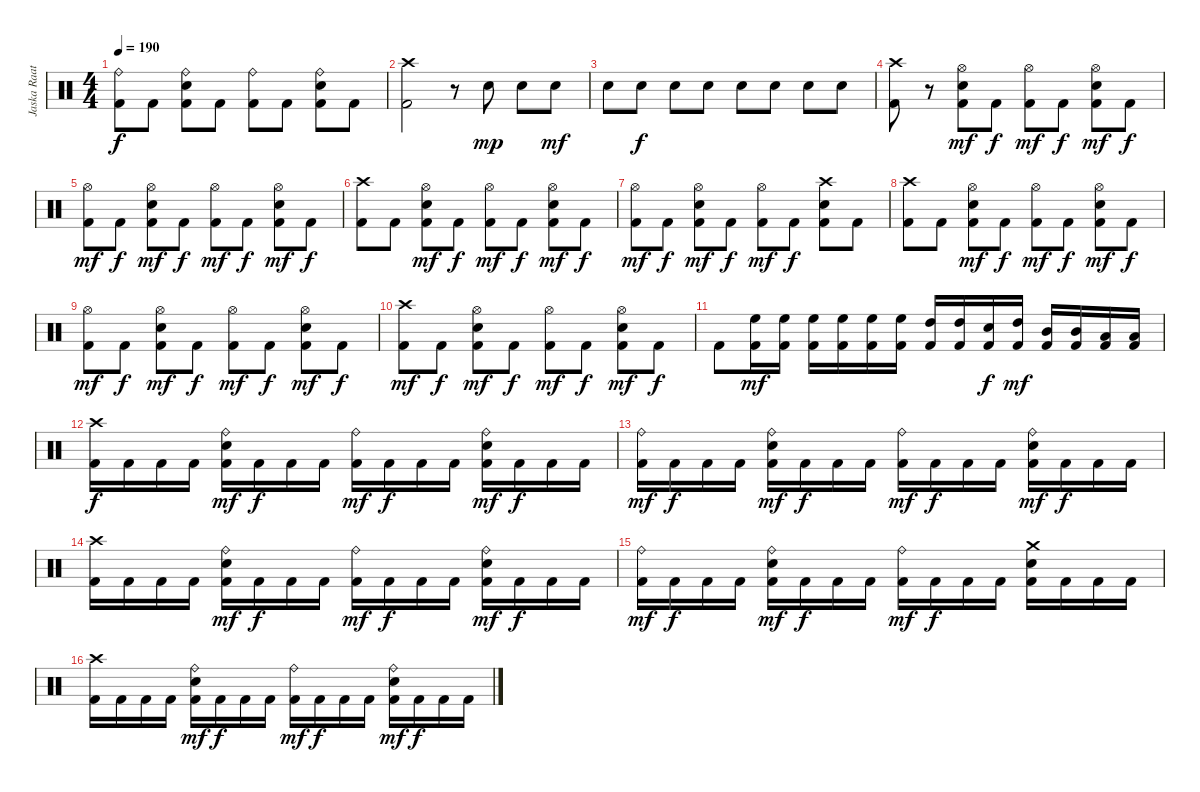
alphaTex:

\track ("Jaska Raatikainen" "Jaska Raat") {instrument percussion}
\staff {score}
\articulation defaults
\ts (4 4)
\tempo 190
\clef neutral
\ks c
("Ride (bell)" "Kick (hit) 2").8{dy f} "Kick (hit) 2".8 ("Ride (bell)" "Snare (hit) 2" "Kick (hit) 2").8 "Kick (hit) 2".8 ("Ride (bell)" "Kick (hit) 2").8 "Kick (hit) 2".8 ("Ride (bell)" "Snare (hit) 2" "Kick (hit) 2").8 "Kick (hit) 2".8 |
("Crash high (hit)" "Kick (hit) 2").2 r.8 "Snare (hit) 2".8{dy mp} "Snare (hit) 2".8 "Snare (hit) 2".8{dy mf} |
"Snare (hit) 2".8 "Snare (hit) 2".8{dy f} "Snare (hit) 2".8 "Snare (hit) 2".8 "Snare (hit) 2".8 "Snare (hit) 2".8 "Snare (hit) 2".8 "Snare (hit) 2".8 |
("Crash high (hit)" "Kick (hit) 2").8 r.8 ("Hi-Hat (open)" "Snare (hit) 2" "Kick (hit) 2").8{dy mf} "Kick (hit) 2".8{dy f} ("Hi-Hat (open)" "Kick (hit) 2").8{dy mf} "Kick (hit) 2".8{dy f} ("Hi-Hat (open)" "Snare (hit) 2" "Kick (hit) 2").8{dy mf} "Kick (hit) 2".8{dy f} |
("Hi-Hat (open)" "Kick (hit) 2").8{dy mf} "Kick (hit) 2".8{dy f} ("Hi-Hat (open)" "Snare (hit) 2" "Kick (hit) 2").8{dy mf} "Kick (hit) 2".8{dy f} ("Hi-Hat (open)" "Kick (hit) 2").8{dy mf} "Kick (hit) 2".8{dy f} ("Hi-Hat (open)" "Snare (hit) 2" "Kick (hit) 2").8{dy mf} "Kick (hit) 2".8{dy f} |
("Crash high (hit)" "Kick (hit) 2").8 "Kick (hit) 2".8 ("Hi-Hat (open)" "Snare (hit) 2" "Kick (hit) 2").8{dy mf} "Kick (hit) 2".8{dy f} ("Hi-Hat (open)" "Kick (hit) 2").8{dy mf} "Kick (hit) 2".8{dy f} ("Hi-Hat (open)" "Snare (hit) 2" "Kick (hit) 2").8{dy mf} "Kick (hit) 2".8{dy f} |
("Hi-Hat (open)" "Kick (hit) 2").8{dy mf} "Kick (hit) 2".8{dy f} ("Hi-Hat (open)" "Snare (hit) 2" "Kick (hit) 2").8{dy mf} "Kick (hit) 2".8{dy f} ("Hi-Hat (open)" "Kick (hit) 2").8{dy mf} "Kick (hit) 2".8{dy f} ("Crash high (hit)" "Snare (hit) 2" "Kick (hit) 2").8 "Kick (hit) 2".8 |
("Crash high (hit)" "Kick (hit) 2").8 "Kick (hit) 2".8 ("Hi-Hat (open)" "Snare (hit) 2" "Kick (hit) 2").8{dy mf} "Kick (hit) 2".8{dy f} ("Hi-Hat (open)" "Kick (hit) 2").8{dy mf} "Kick (hit) 2".8{dy f} ("Hi-Hat (open)" "Snare (hit) 2" "Kick (hit) 2").8{dy mf} "Kick (hit) 2".8{dy f} |
("Hi-Hat (open)" "Kick (hit) 2").8{dy mf} "Kick (hit) 2".8{dy f} ("Hi-Hat (open)" "Snare (hit) 2" "Kick (hit) 2").8{dy mf} "Kick (hit) 2".8{dy f} ("Hi-Hat (open)" "Kick (hit) 2").8{dy mf} "Kick (hit) 2".8{dy f} ("Hi-Hat (open)" "Snare (hit) 2" "Kick (hit) 2").8{dy mf} "Kick (hit) 2".8{dy f} |
("Crash high (hit)" "Kick (hit) 2").8{dy mf} "Kick (hit) 2".8{dy f} ("Hi-Hat (open)" "Snare (hit) 2" "Kick (hit) 2").8{dy mf} "Kick (hit) 2".8{dy f} ("Hi-Hat (open)" "Kick (hit) 2").8{dy mf} "Kick (hit) 2".8{dy f} ("Hi-Hat (open)" "Snare (hit) 2" "Kick (hit) 2").8{dy mf} "Kick (hit) 2".8{dy f} |
"Kick (hit) 2".8 ("High Floor Tom (hit)" "Kick (hit) 2").16{dy mf} ("High Floor Tom (hit)" "Kick (hit) 2").16 ("High Floor Tom (hit)" "Kick (hit) 2").16 ("High Floor Tom (hit)" "Kick (hit) 2").16 ("High Floor Tom (hit)" "Kick (hit) 2").16 ("High Floor Tom (hit)" "Kick (hit) 2").16 ("High Tom (hit)" "Kick (hit) 2").16 ("High Tom (hit)" "Kick (hit) 2").16 ("Snare (hit) 2" "Kick (hit) 2").16{dy f} ("High Tom (hit)" "Kick (hit) 2").16{dy mf} ("Mid Tom (hit)" "Kick (hit) 2").16 ("Mid Tom (hit)" "Kick (hit) 2").16 ("Low Tom (hit)" "Kick (hit) 2").16 ("Low Tom (hit)" "Kick (hit) 2").16 |
("Crash high (hit)" "Kick (hit) 2").16{dy f} "Kick (hit) 2".16 "Kick (hit) 2".16 "Kick (hit) 2".16 ("Ride (bell)" "Snare (hit) 2" "Kick (hit) 2").16{dy mf} "Kick (hit) 2".16{dy f} "Kick (hit) 2".16 "Kick (hit) 2".16 ("Ride (bell)" "Kick (hit) 2").16{dy mf} "Kick (hit) 2".16{dy f} "Kick (hit) 2".16 "Kick (hit) 2".16 ("Ride (bell)" "Snare (hit) 2" "Kick (hit) 2").16{dy mf} "Kick (hit) 2".16{dy f} "Kick (hit) 2".16 "Kick (hit) 2".16 |
("Ride (bell)" "Kick (hit) 2").16{dy mf} "Kick (hit) 2".16{dy f} "Kick (hit) 2".16 "Kick (hit) 2".16 ("Ride (bell)" "Snare (hit) 2" "Kick (hit) 2").16{dy mf} "Kick (hit) 2".16{dy f} "Kick (hit) 2".16 "Kick (hit) 2".16 ("Ride (bell)" "Kick (hit) 2").16{dy mf} "Kick (hit) 2".16{dy f} "Kick (hit) 2".16 "Kick (hit) 2".16 ("Ride (bell)" "Snare (hit) 2" "Kick (hit) 2").16{dy mf} "Kick (hit) 2".16{dy f} "Kick (hit) 2".16 "Kick (hit) 2".16 |
("Crash high (hit)" "Kick (hit) 2").16 "Kick (hit) 2".16 "Kick (hit) 2".16 "Kick (hit) 2".16 ("Ride (bell)" "Snare (hit) 2" "Kick (hit) 2").16{dy mf} "Kick (hit) 2".16{dy f} "Kick (hit) 2".16 "Kick (hit) 2".16 ("Ride (bell)" "Kick (hit) 2").16{dy mf} "Kick (hit) 2".16{dy f} "Kick (hit) 2".16 "Kick (hit) 2".16 ("Ride (bell)" "Snare (hit) 2" "Kick (hit) 2").16{dy mf} "Kick (hit) 2".16{dy f} "Kick (hit) 2".16 "Kick (hit) 2".16 |
("Ride (bell)" "Kick (hit) 2").16{dy mf} "Kick (hit) 2".16{dy f} "Kick (hit) 2".16 "Kick (hit) 2".16 ("Ride (bell)" "Snare (hit) 2" "Kick (hit) 2").16{dy mf} "Kick (hit) 2".16{dy f} "Kick (hit) 2".16 "Kick (hit) 2".16 ("Ride (bell)" "Kick (hit) 2").16{dy mf} "Kick (hit) 2".16{dy f} "Kick (hit) 2".16 "Kick (hit) 2".16 ("Crash medium (hit)" "Snare (hit) 2" "Kick (hit) 2").16 "Kick (hit) 2".16 "Kick (hit) 2".16 "Kick (hit) 2".16 |
("Crash high (hit)" "Kick (hit) 2").16 "Kick (hit) 2".16 "Kick (hit) 2".16 "Kick (hit) 2".16 ("Ride (bell)" "Snare (hit) 2" "Kick (hit) 2").16{dy mf} "Kick (hit) 2".16{dy f} "Kick (hit) 2".16 "Kick (hit) 2".16 ("Ride (bell)" "Kick (hit) 2").16{dy mf} "Kick (hit) 2".16{dy f} "Kick (hit) 2".16 "Kick (hit) 2".16 ("Ride (bell)" "Snare (hit) 2" "Kick (hit) 2").16{dy mf} "Kick (hit) 2".16{dy f} "Kick (hit) 2".16 "Kick (hit) 2".16
